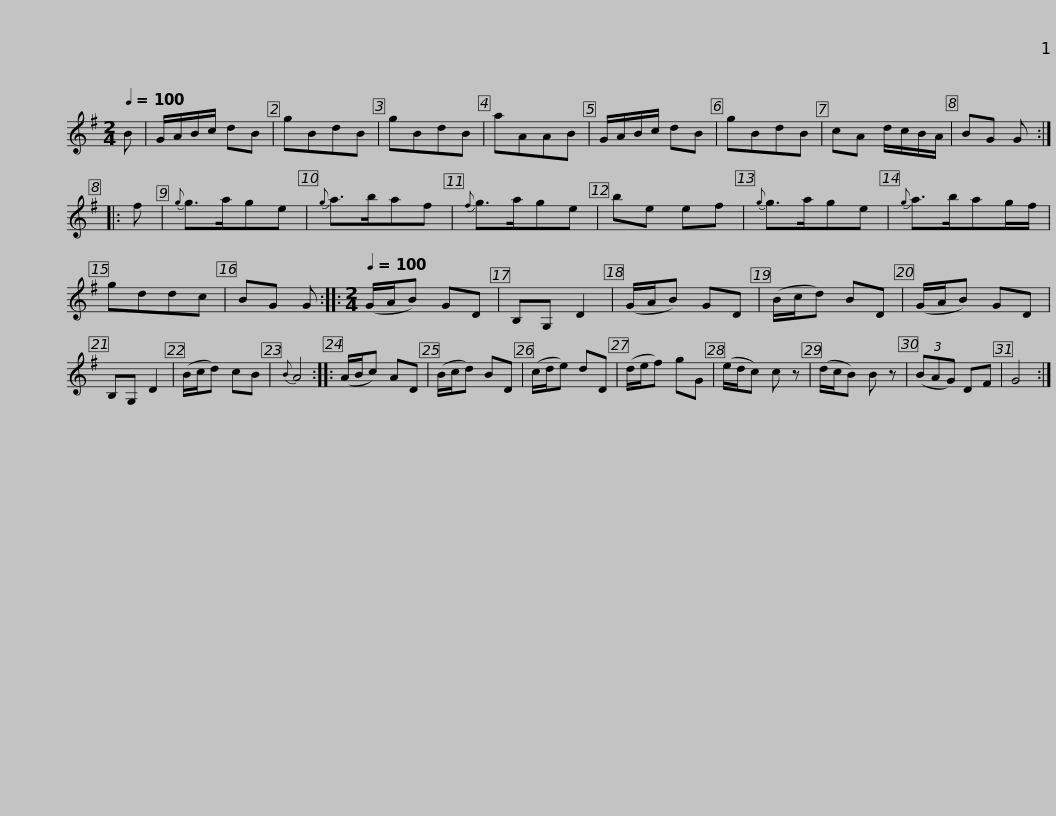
X:1
L:1/8
Q:1/4=100
M:2/4
I:linebreak $
K:G
V:1 treble
V:1
 B | G/A/B/c/ dB | gBdB | gBdB | aAAB | %5
 G/A/B/c/ dB | gBdB | cA d/c/B/A/ | BG G :: f |$ %10
{g} g>age |{g} a>baf |{f} g>age | be ef |{g} g>age | %15
{g} a>bag/f/ | gddc | BG G ::$[M:2/4][Q:1/4=100] (G/A/B) GD | B,G, D2 | %20
 (G/A/B) GD | (B/c/d) BD | (G/A/B) GD | B,G, D2 | (B/c/d) cB | %25
{B} A4 :: (A/B/c) AD |$ (B/c/d) BD | (c/d/e) dD | (d/e/f) gG | %30
 (e/d/c) c z | (d/c/B) B z | (3(BAG) DF | G4 :| %34
